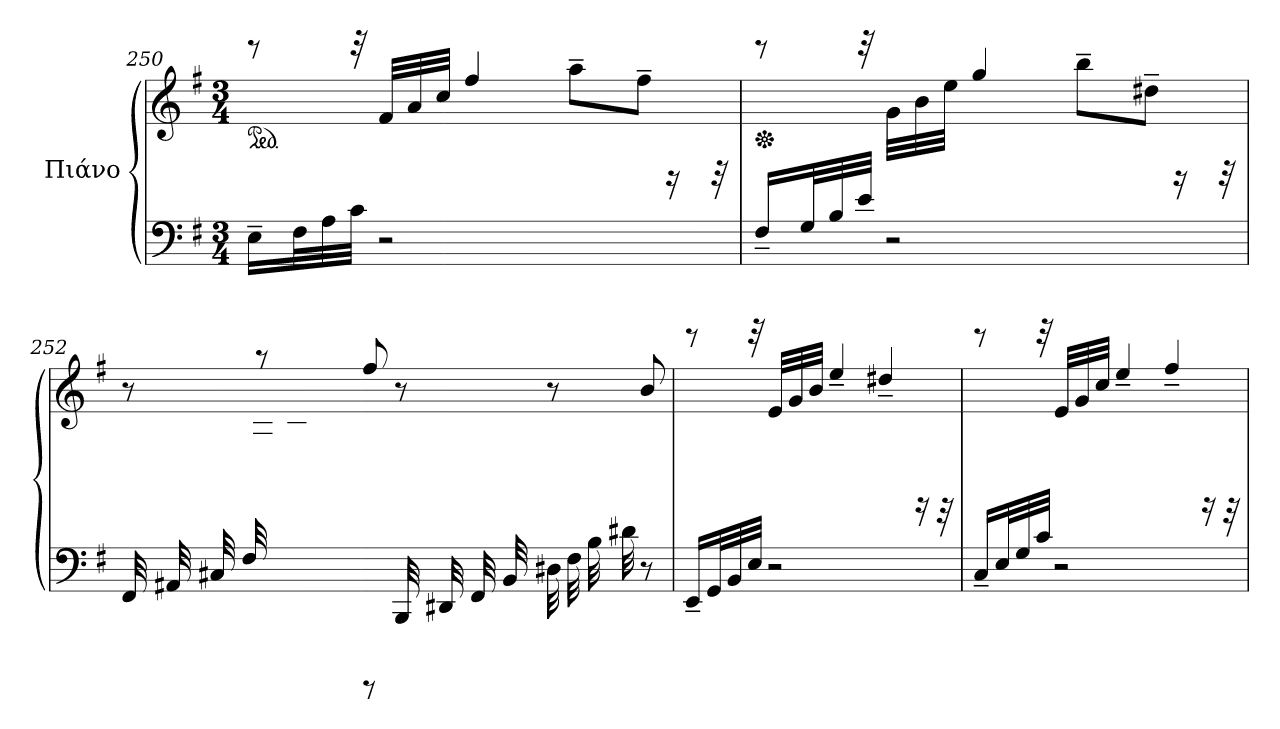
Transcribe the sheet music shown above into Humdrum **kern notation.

**kern	**kern
*part1	*part1
*staff2	*staff1
*I"Πιάνο	*
*clefF4	*clefG2
*k[f#]	*k[f#]
*M3/4	*M3/4
*	*ped
=250	=250
16E~\LL	8reee
32F#\L	.
32A\	.
32c\JJJ	32reee
2r	32f#/LLL
.	32a/
.	32cc/JJJ
.	4ff#/
.	8aa~\L
.	8ff#~\J
16rb	.
32rb	.
!!LO:LB:g=z
=251	=251
*	*Xped
16F#~/LL	8reee
32G/L	.
32B/	.
32e/JJJ	32reee
2r	32g\LLL
.	32b\
.	32ee\JJJ
.	4gg/
.	8bb~\L
.	8dd#X~\J
16rb	.
32rb	.
=252	=252
*	*^
32FF#/LLL	8r	8ryy
32AA#X/	.	.
32C#X/	.	.
32F#/	.	.
8ryy	8r	32A#X\
.	.	32c#X\
.	.	32f#\
.	.	32a#X\JJJ
8rCCCC	8ff#/	2ryy
32BBB/LLL	8r	.
32DD#X/	.	.
32FF#/	.	.
32BB/JJJ	.	.
32D#X\LLL	8r	.
32F#\	.	.
32B\	.	.
32d#X\JJJ	.	.
8r	8b/	.
*	*v	*v
!!LO:LB:g=z
=253	=253
16EE~/LL	8reee
32GG/L	.
32BB/	.
32E/JJJ	32reee
2r	32e/LLL
.	32g/
.	32b/JJJ
.	4ee~/
.	4dd#X~/
16rb	.
32rg	.
=254	=254
16C~/LL	8reee
32E/L	.
32G/	.
32c/JJJ	32reee
2r	32e/LLL
.	32g/
.	32cc/JJJ
.	4ee~/
.	4ff#~/
16rb	.
32rg	.
=	=
*-	*-
